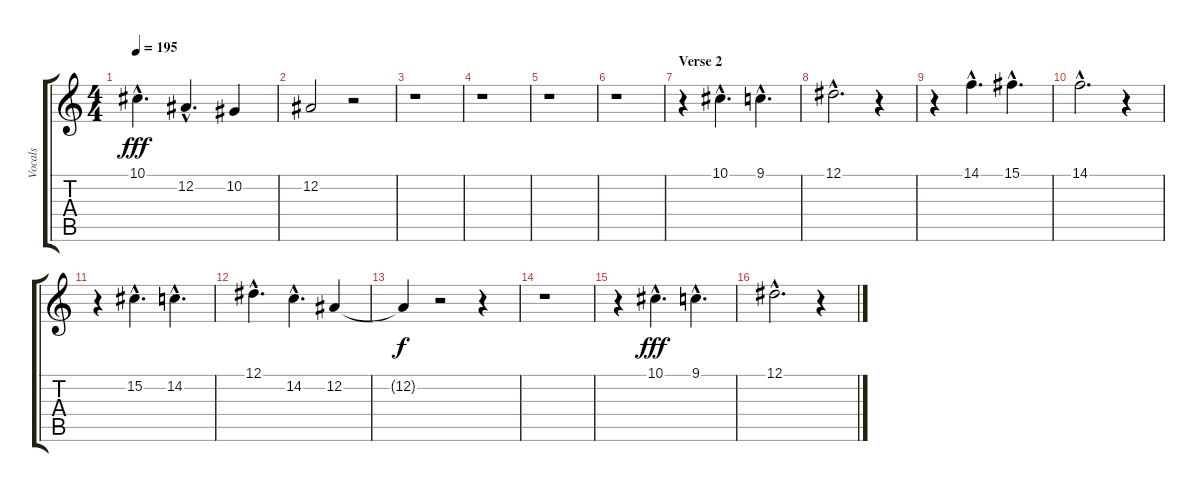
\track ("Vocals" "Vocals") {instrument clarinet}
\staff {score tabs}
\tuning (Eb4 Bb3 Gb3 Db3 Ab2 Eb2) {hide}
\ts (4 4)
\tempo 195
\clef g2
\ks c
10.1{hac}.4{d dy fff} 12.2{hac}.4{d} 10.2.4 |
12.2.2 r.2 |
r.1 |
r.1 |
r.1 |
r.1 |
\section ("" "Verse 2")
r.4 10.1{hac}.4{d} 9.1{hac}.4{d} |
12.1{hac}.2{d} r.4 |
r.4 14.1{hac}.4{d} 15.1{hac}.4{d} |
14.1{hac}.2{d} r.4 |
r.4 15.2{hac}.4{d} 14.2{hac}.4{d} |
12.1{hac}.4{d} 14.2{hac}.4{d} 12.2.4 |
12.2{t}.4{dy f} r.2 r.4 |
r.1 |
r.4 10.1{hac}.4{d dy fff} 9.1{hac}.4{d} |
12.1{hac}.2{d} r.4
